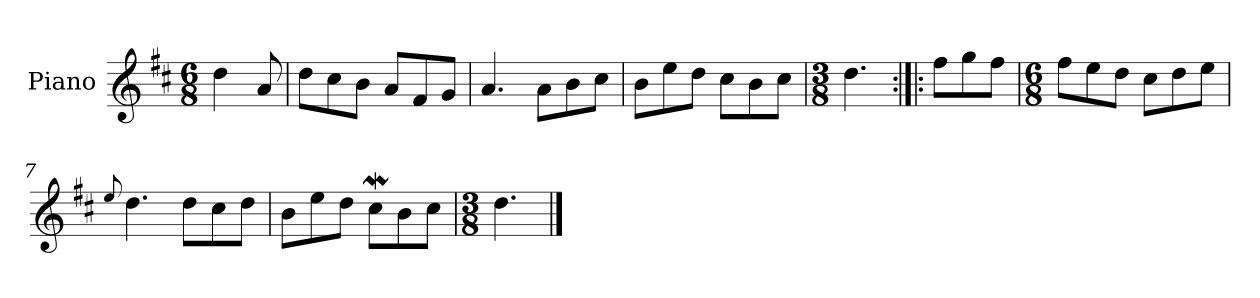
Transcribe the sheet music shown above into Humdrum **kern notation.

**kern
*part1
*staff1
*I"Piano
*I'Pno.
*clefG2
*k[f#c#]
*M6/8
=
4dd\
8a/
=1
8dd\L
8cc#\
8b\J
8a/L
8f#/
8g/J
=2
4.a/
8a\L
8b\
8cc#\J
=3
8b\L
8ee\
8dd\J
8cc#\L
8b\
8cc#\J
=4
*M3/8
4.dd\
=5:|!|:
8ff#\L
8gg\
8ff#\J
=6
*M6/8
8ff#\L
8ee\
8dd\J
8cc#\L
8dd\
8ee\J
=7
8qqee/
4.dd\
8dd\L
8cc#\
8dd\J
!!LO:LB:g=z
=8
8b\L
8ee\
8dd\J
8cc#W\L
8b\
8cc#\J
=9
*M3/8
4.dd\
==
*-
